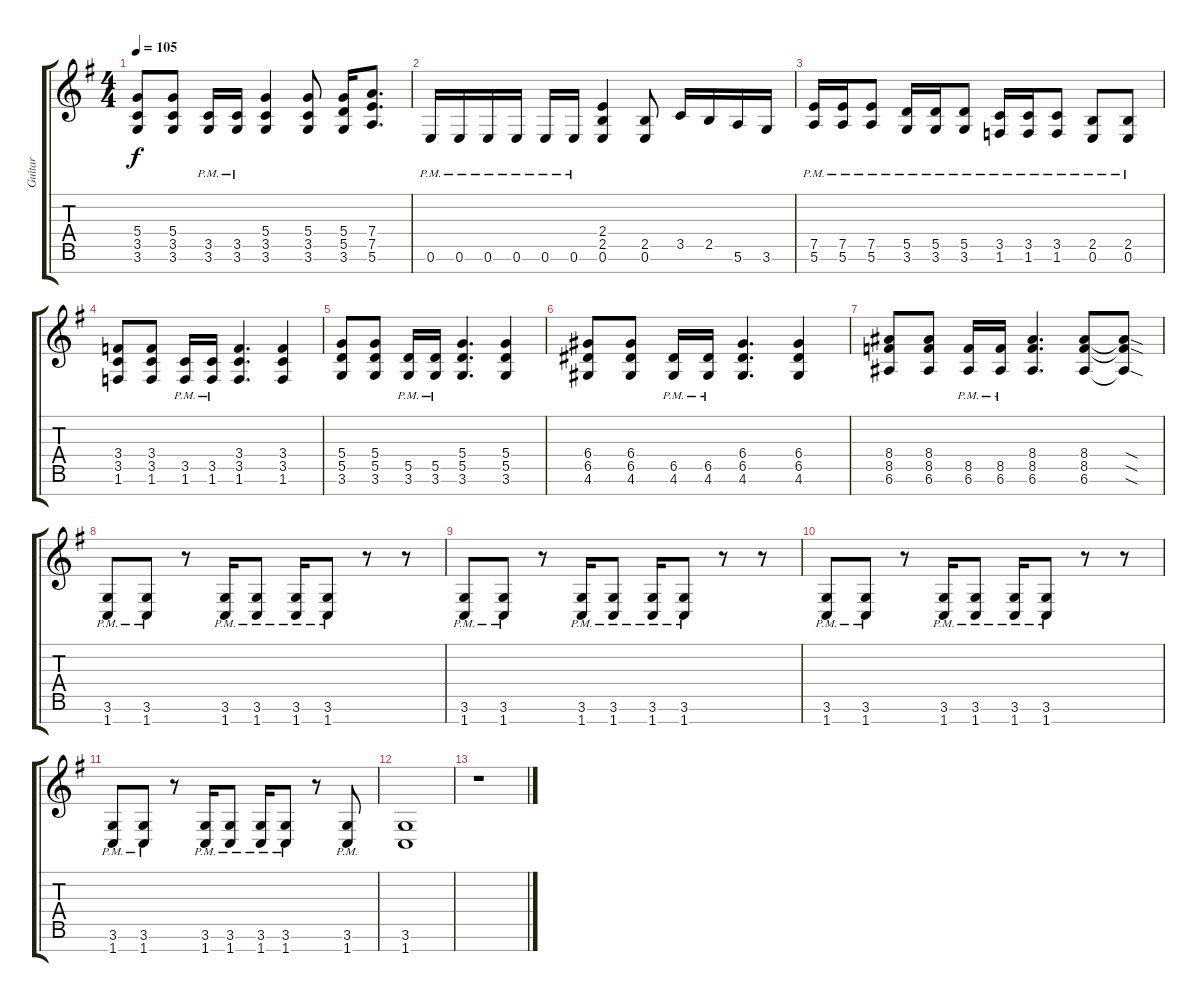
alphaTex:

\track ("Guitar" "Guitar") {instrument distortionguitar}
\staff {score tabs}
\tuning (E4 B3 G3 D3 A2 E2 B1) {hide}
\ts (4 4)
\tempo 105
\clef g2
\ks eminor
(5.4 3.5 3.6).8{dy f} (5.4 3.5 3.6).8 (3.5{pm} 3.6{pm}).16 (3.5{pm} 3.6{pm}).16 (5.4 3.5 3.6).4 (5.4 3.5 3.6).8 (5.4 5.5 3.6).16 (7.4 7.5 5.6).8{d} |
0.6{pm}.16 0.6{pm}.16 0.6{pm}.16 0.6{pm}.16 0.6{pm}.16 0.6{pm}.16 (2.4 2.5 0.6).4 (2.5 0.6).8 3.5.16 2.5.16 5.6.16 3.6.16 |
(7.5{pm} 5.6{pm}).16 (7.5{pm} 5.6{pm}).16 (7.5{pm} 5.6{pm}).8 (5.5{pm} 3.6{pm}).16 (5.5{pm} 3.6{pm}).16 (5.5{pm} 3.6{pm}).8 (3.5{pm} 1.6{pm}).16 (3.5{pm} 1.6{pm}).16 (3.5{pm} 1.6{pm}).8 (2.5{pm} 0.6{pm}).8 (2.5{pm} 0.6{pm}).8 |
(3.4 3.5 1.6).8 (3.4 3.5 1.6).8 (3.5{pm} 1.6{pm}).16 (3.5{pm} 1.6{pm}).16 (3.4 3.5 1.6).4{d} (3.4 3.5 1.6).4 |
(5.4 5.5 3.6).8 (5.4 5.5 3.6).8 (5.5{pm} 3.6{pm}).16 (5.5{pm} 3.6{pm}).16 (5.4 5.5 3.6).4{d} (5.4 5.5 3.6).4 |
(6.4 6.5 4.6).8 (6.4 6.5 4.6).8 (6.5{pm} 4.6{pm}).16 (6.5{pm} 4.6{pm}).16 (6.4 6.5 4.6).4{d} (6.4 6.5 4.6).4 |
(8.4 8.5 6.6).8 (8.4 8.5 6.6).8 (8.5{pm} 6.6{pm}).16 (8.5{pm} 6.6{pm}).16 (8.4 8.5 6.6).4{d} (8.4 8.5 6.6).8 (8.4{sod t} 8.5{sod t} 6.6{sod t}).8 |
(3.6{pm} 1.7{pm}).8 (3.6{pm} 1.7{pm}).8 r.8 (3.6{pm} 1.7{pm}).16 (3.6{pm} 1.7{pm}).8 (3.6{pm} 1.7{pm}).16 (3.6{pm} 1.7{pm}).8 r.8 r.8 |
(3.6{pm} 1.7{pm}).8 (3.6{pm} 1.7{pm}).8 r.8 (3.6{pm} 1.7{pm}).16 (3.6{pm} 1.7{pm}).8 (3.6{pm} 1.7{pm}).16 (3.6{pm} 1.7{pm}).8 r.8 r.8 |
(3.6{pm} 1.7{pm}).8 (3.6{pm} 1.7{pm}).8 r.8 (3.6{pm} 1.7{pm}).16 (3.6{pm} 1.7{pm}).8 (3.6{pm} 1.7{pm}).16 (3.6{pm} 1.7{pm}).8 r.8 r.8 |
(3.6{pm} 1.7{pm}).8 (3.6{pm} 1.7{pm}).8 r.8 (3.6{pm} 1.7{pm}).16 (3.6{pm} 1.7{pm}).8 (3.6{pm} 1.7{pm}).16 (3.6{pm} 1.7{pm}).8 r.8 (3.6{pm} 1.7{pm}).8 |
(3.6 1.7).1 |
r.1
